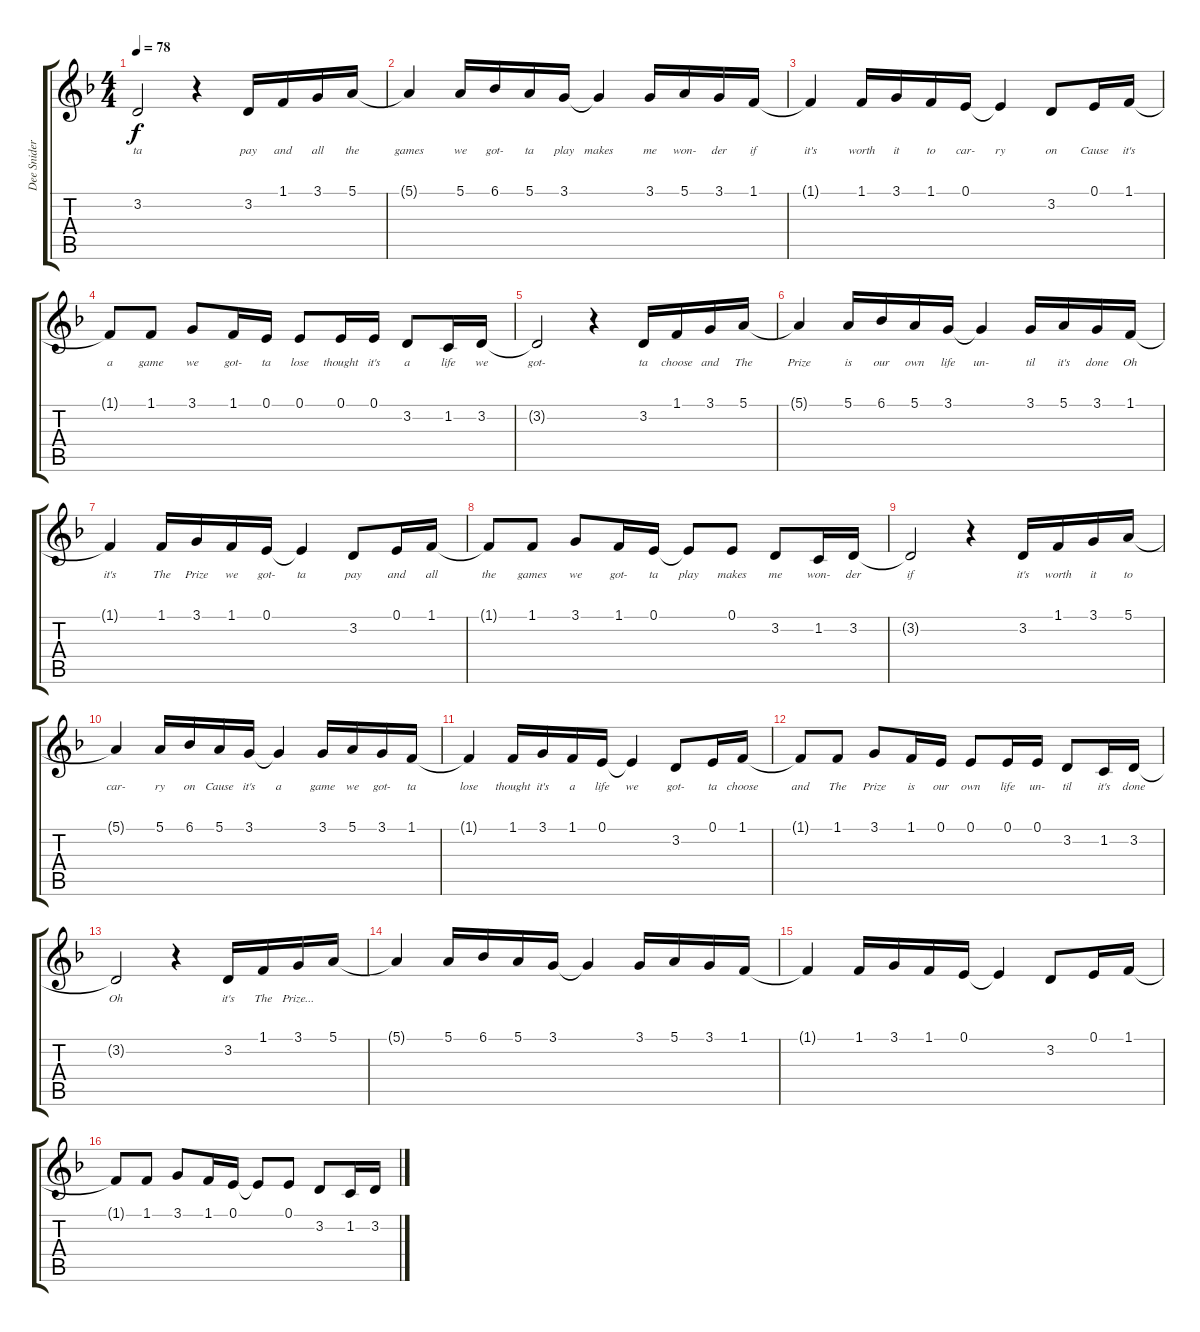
\track ("Dee Snider" "Dee Snider") {instrument stringensemble1}
\staff {score tabs}
\tuning (E4 B3 G3 D3 A2 E2) {hide}
\ts (4 4)
\tempo 78
\clef g2
\ks dminor
3.2{t}.2{lyrics (0 "ta") lyrics (1 "") lyrics (2 "") lyrics (3 "") lyrics (4 "") dy f} r.4 3.2.16{lyrics (0 "pay") lyrics (1 "") lyrics (2 "") lyrics (3 "") lyrics (4 "")} 1.1.16{lyrics (0 "and") lyrics (1 "") lyrics (2 "") lyrics (3 "") lyrics (4 "")} 3.1.16{lyrics (0 "all") lyrics (1 "") lyrics (2 "") lyrics (3 "") lyrics (4 "")} 5.1.16{lyrics (0 "the") lyrics (1 "") lyrics (2 "") lyrics (3 "") lyrics (4 "")} |
5.1{t}.4{lyrics (0 "games") lyrics (1 "") lyrics (2 "") lyrics (3 "") lyrics (4 "")} 5.1.16{lyrics (0 "we") lyrics (1 "") lyrics (2 "") lyrics (3 "") lyrics (4 "") volume 11} 6.1.16{lyrics (0 "got-") lyrics (1 "") lyrics (2 "") lyrics (3 "") lyrics (4 "")} 5.1.16{lyrics (0 "ta") lyrics (1 "") lyrics (2 "") lyrics (3 "") lyrics (4 "")} 3.1.16{lyrics (0 "play") lyrics (1 "") lyrics (2 "") lyrics (3 "") lyrics (4 "")} 3.1{t}.4{lyrics (0 "makes") lyrics (1 "") lyrics (2 "") lyrics (3 "") lyrics (4 "")} 3.1.16{lyrics (0 "me") lyrics (1 "") lyrics (2 "") lyrics (3 "") lyrics (4 "")} 5.1.16{lyrics (0 "won-") lyrics (1 "") lyrics (2 "") lyrics (3 "") lyrics (4 "")} 3.1.16{lyrics (0 "der") lyrics (1 "") lyrics (2 "") lyrics (3 "") lyrics (4 "")} 1.1.16{lyrics (0 "if") lyrics (1 "") lyrics (2 "") lyrics (3 "") lyrics (4 "")} |
1.1{t}.4{lyrics (0 "it's") lyrics (1 "") lyrics (2 "") lyrics (3 "") lyrics (4 "")} 1.1.16{lyrics (0 "worth") lyrics (1 "") lyrics (2 "") lyrics (3 "") lyrics (4 "")} 3.1.16{lyrics (0 "it") lyrics (1 "") lyrics (2 "") lyrics (3 "") lyrics (4 "")} 1.1.16{lyrics (0 "to") lyrics (1 "") lyrics (2 "") lyrics (3 "") lyrics (4 "")} 0.1.16{lyrics (0 "car-") lyrics (1 "") lyrics (2 "") lyrics (3 "") lyrics (4 "")} 0.1{t}.4{lyrics (0 "ry") lyrics (1 "") lyrics (2 "") lyrics (3 "") lyrics (4 "")} 3.2.8{lyrics (0 "on") lyrics (1 "") lyrics (2 "") lyrics (3 "") lyrics (4 "")} 0.1.16{lyrics (0 "Cause") lyrics (1 "") lyrics (2 "") lyrics (3 "") lyrics (4 "")} 1.1.16{lyrics (0 "it's") lyrics (1 "") lyrics (2 "") lyrics (3 "") lyrics (4 "")} |
1.1{t}.8{lyrics (0 "a") lyrics (1 "") lyrics (2 "") lyrics (3 "") lyrics (4 "")} 1.1.8{lyrics (0 "game") lyrics (1 "") lyrics (2 "") lyrics (3 "") lyrics (4 "")} 3.1.8{lyrics (0 "we") lyrics (1 "") lyrics (2 "") lyrics (3 "") lyrics (4 "")} 1.1.16{lyrics (0 "got-") lyrics (1 "") lyrics (2 "") lyrics (3 "") lyrics (4 "")} 0.1.16{lyrics (0 "ta") lyrics (1 "") lyrics (2 "") lyrics (3 "") lyrics (4 "")} 0.1.8{lyrics (0 "lose") lyrics (1 "") lyrics (2 "") lyrics (3 "") lyrics (4 "")} 0.1.16{lyrics (0 "thought") lyrics (1 "") lyrics (2 "") lyrics (3 "") lyrics (4 "")} 0.1.16{lyrics (0 "it's") lyrics (1 "") lyrics (2 "") lyrics (3 "") lyrics (4 "")} 3.2.8{lyrics (0 "a") lyrics (1 "") lyrics (2 "") lyrics (3 "") lyrics (4 "")} 1.2.16{lyrics (0 "life") lyrics (1 "") lyrics (2 "") lyrics (3 "") lyrics (4 "")} 3.2.16{lyrics (0 "we") lyrics (1 "") lyrics (2 "") lyrics (3 "") lyrics (4 "")} |
3.2{t}.2{lyrics (0 "got-") lyrics (1 "") lyrics (2 "") lyrics (3 "") lyrics (4 "")} r.4 3.2.16{lyrics (0 "ta") lyrics (1 "") lyrics (2 "") lyrics (3 "") lyrics (4 "")} 1.1.16{lyrics (0 "choose") lyrics (1 "") lyrics (2 "") lyrics (3 "") lyrics (4 "")} 3.1.16{lyrics (0 "and") lyrics (1 "") lyrics (2 "") lyrics (3 "") lyrics (4 "")} 5.1.16{lyrics (0 "The") lyrics (1 "") lyrics (2 "") lyrics (3 "") lyrics (4 "")} |
5.1{t}.4{lyrics (0 "Prize") lyrics (1 "") lyrics (2 "") lyrics (3 "") lyrics (4 "")} 5.1.16{lyrics (0 "is") lyrics (1 "") lyrics (2 "") lyrics (3 "") lyrics (4 "")} 6.1.16{lyrics (0 "our") lyrics (1 "") lyrics (2 "") lyrics (3 "") lyrics (4 "")} 5.1.16{lyrics (0 "own") lyrics (1 "") lyrics (2 "") lyrics (3 "") lyrics (4 "")} 3.1.16{lyrics (0 "life") lyrics (1 "") lyrics (2 "") lyrics (3 "") lyrics (4 "")} 3.1{t}.4{lyrics (0 "un-") lyrics (1 "") lyrics (2 "") lyrics (3 "") lyrics (4 "")} 3.1.16{lyrics (0 "til") lyrics (1 "") lyrics (2 "") lyrics (3 "") lyrics (4 "")} 5.1.16{lyrics (0 "it's") lyrics (1 "") lyrics (2 "") lyrics (3 "") lyrics (4 "")} 3.1.16{lyrics (0 "done") lyrics (1 "") lyrics (2 "") lyrics (3 "") lyrics (4 "")} 1.1.16{lyrics (0 "Oh") lyrics (1 "") lyrics (2 "") lyrics (3 "") lyrics (4 "")} |
1.1{t}.4{lyrics (0 "it's") lyrics (1 "") lyrics (2 "") lyrics (3 "") lyrics (4 "")} 1.1.16{lyrics (0 "The") lyrics (1 "") lyrics (2 "") lyrics (3 "") lyrics (4 "") volume 9} 3.1.16{lyrics (0 "Prize") lyrics (1 "") lyrics (2 "") lyrics (3 "") lyrics (4 "")} 1.1.16{lyrics (0 "we") lyrics (1 "") lyrics (2 "") lyrics (3 "") lyrics (4 "")} 0.1.16{lyrics (0 "got-") lyrics (1 "") lyrics (2 "") lyrics (3 "") lyrics (4 "")} 0.1{t}.4{lyrics (0 "ta") lyrics (1 "") lyrics (2 "") lyrics (3 "") lyrics (4 "")} 3.2.8{lyrics (0 "pay") lyrics (1 "") lyrics (2 "") lyrics (3 "") lyrics (4 "")} 0.1.16{lyrics (0 "and") lyrics (1 "") lyrics (2 "") lyrics (3 "") lyrics (4 "")} 1.1.16{lyrics (0 "all") lyrics (1 "") lyrics (2 "") lyrics (3 "") lyrics (4 "")} |
1.1{t}.8{lyrics (0 "the") lyrics (1 "") lyrics (2 "") lyrics (3 "") lyrics (4 "")} 1.1.8{lyrics (0 "games") lyrics (1 "") lyrics (2 "") lyrics (3 "") lyrics (4 "")} 3.1.8{lyrics (0 "we") lyrics (1 "") lyrics (2 "") lyrics (3 "") lyrics (4 "")} 1.1.16{lyrics (0 "got-") lyrics (1 "") lyrics (2 "") lyrics (3 "") lyrics (4 "")} 0.1.16{lyrics (0 "ta") lyrics (1 "") lyrics (2 "") lyrics (3 "") lyrics (4 "")} 0.1{t}.8{lyrics (0 "play") lyrics (1 "") lyrics (2 "") lyrics (3 "") lyrics (4 "")} 0.1.8{lyrics (0 "makes") lyrics (1 "") lyrics (2 "") lyrics (3 "") lyrics (4 "")} 3.2.8{lyrics (0 "me") lyrics (1 "") lyrics (2 "") lyrics (3 "") lyrics (4 "")} 1.2.16{lyrics (0 "won-") lyrics (1 "") lyrics (2 "") lyrics (3 "") lyrics (4 "")} 3.2.16{lyrics (0 "der") lyrics (1 "") lyrics (2 "") lyrics (3 "") lyrics (4 "")} |
3.2{t}.2{lyrics (0 "if") lyrics (1 "") lyrics (2 "") lyrics (3 "") lyrics (4 "")} r.4 3.2.16{lyrics (0 "it's") lyrics (1 "") lyrics (2 "") lyrics (3 "") lyrics (4 "")} 1.1.16{lyrics (0 "worth") lyrics (1 "") lyrics (2 "") lyrics (3 "") lyrics (4 "")} 3.1.16{lyrics (0 "it") lyrics (1 "") lyrics (2 "") lyrics (3 "") lyrics (4 "")} 5.1.16{lyrics (0 "to") lyrics (1 "") lyrics (2 "") lyrics (3 "") lyrics (4 "")} |
5.1{t}.4{lyrics (0 "car-") lyrics (1 "") lyrics (2 "") lyrics (3 "") lyrics (4 "")} 5.1.16{lyrics (0 "ry") lyrics (1 "") lyrics (2 "") lyrics (3 "") lyrics (4 "")} 6.1.16{lyrics (0 "on") lyrics (1 "") lyrics (2 "") lyrics (3 "") lyrics (4 "")} 5.1.16{lyrics (0 "Cause") lyrics (1 "") lyrics (2 "") lyrics (3 "") lyrics (4 "")} 3.1.16{lyrics (0 "it's") lyrics (1 "") lyrics (2 "") lyrics (3 "") lyrics (4 "")} 3.1{t}.4{lyrics (0 "a") lyrics (1 "") lyrics (2 "") lyrics (3 "") lyrics (4 "")} 3.1.16{lyrics (0 "game") lyrics (1 "") lyrics (2 "") lyrics (3 "") lyrics (4 "")} 5.1.16{lyrics (0 "we") lyrics (1 "") lyrics (2 "") lyrics (3 "") lyrics (4 "")} 3.1.16{lyrics (0 "got-") lyrics (1 "") lyrics (2 "") lyrics (3 "") lyrics (4 "")} 1.1.16{lyrics (0 "ta") lyrics (1 "") lyrics (2 "") lyrics (3 "") lyrics (4 "")} |
1.1{t}.4{lyrics (0 "lose") lyrics (1 "") lyrics (2 "") lyrics (3 "") lyrics (4 "")} 1.1.16{lyrics (0 "thought") lyrics (1 "") lyrics (2 "") lyrics (3 "") lyrics (4 "")} 3.1.16{lyrics (0 "it's") lyrics (1 "") lyrics (2 "") lyrics (3 "") lyrics (4 "")} 1.1.16{lyrics (0 "a") lyrics (1 "") lyrics (2 "") lyrics (3 "") lyrics (4 "")} 0.1.16{lyrics (0 "life") lyrics (1 "") lyrics (2 "") lyrics (3 "") lyrics (4 "")} 0.1{t}.4{lyrics (0 "we") lyrics (1 "") lyrics (2 "") lyrics (3 "") lyrics (4 "")} 3.2.8{lyrics (0 "got-") lyrics (1 "") lyrics (2 "") lyrics (3 "") lyrics (4 "")} 0.1.16{lyrics (0 "ta") lyrics (1 "") lyrics (2 "") lyrics (3 "") lyrics (4 "")} 1.1.16{lyrics (0 "choose") lyrics (1 "") lyrics (2 "") lyrics (3 "") lyrics (4 "")} |
1.1{t}.8{lyrics (0 "and") lyrics (1 "") lyrics (2 "") lyrics (3 "") lyrics (4 "")} 1.1.8{lyrics (0 "The") lyrics (1 "") lyrics (2 "") lyrics (3 "") lyrics (4 "") volume 7} 3.1.8{lyrics (0 "Prize") lyrics (1 "") lyrics (2 "") lyrics (3 "") lyrics (4 "")} 1.1.16{lyrics (0 "is") lyrics (1 "") lyrics (2 "") lyrics (3 "") lyrics (4 "")} 0.1.16{lyrics (0 "our") lyrics (1 "") lyrics (2 "") lyrics (3 "") lyrics (4 "")} 0.1.8{lyrics (0 "own") lyrics (1 "") lyrics (2 "") lyrics (3 "") lyrics (4 "")} 0.1.16{lyrics (0 "life") lyrics (1 "") lyrics (2 "") lyrics (3 "") lyrics (4 "")} 0.1.16{lyrics (0 "un-") lyrics (1 "") lyrics (2 "") lyrics (3 "") lyrics (4 "")} 3.2.8{lyrics (0 "til") lyrics (1 "") lyrics (2 "") lyrics (3 "") lyrics (4 "")} 1.2.16{lyrics (0 "it's") lyrics (1 "") lyrics (2 "") lyrics (3 "") lyrics (4 "")} 3.2.16{lyrics (0 "done") lyrics (1 "") lyrics (2 "") lyrics (3 "") lyrics (4 "")} |
3.2{t}.2{lyrics (0 "Oh") lyrics (1 "") lyrics (2 "") lyrics (3 "") lyrics (4 "")} r.4 3.2.16{lyrics (0 "it's") lyrics (1 "") lyrics (2 "") lyrics (3 "") lyrics (4 "")} 1.1.16{lyrics (0 "The") lyrics (1 "") lyrics (2 "") lyrics (3 "") lyrics (4 "")} 3.1.16{lyrics (0 "Prize...") lyrics (1 "") lyrics (2 "") lyrics (3 "") lyrics (4 "")} 5.1.16 |
5.1{t}.4 5.1.16 6.1.16 5.1.16 3.1.16 3.1{t}.4 3.1.16 5.1.16 3.1.16 1.1.16 |
1.1{t}.4 1.1.16 3.1.16 1.1.16 0.1.16 0.1{t}.4 3.2.8 0.1.16 1.1.16 |
1.1{t}.8 1.1.8 3.1.8 1.1.16 0.1.16 0.1{t}.8 0.1.8 3.2.8 1.2.16 3.2.16
